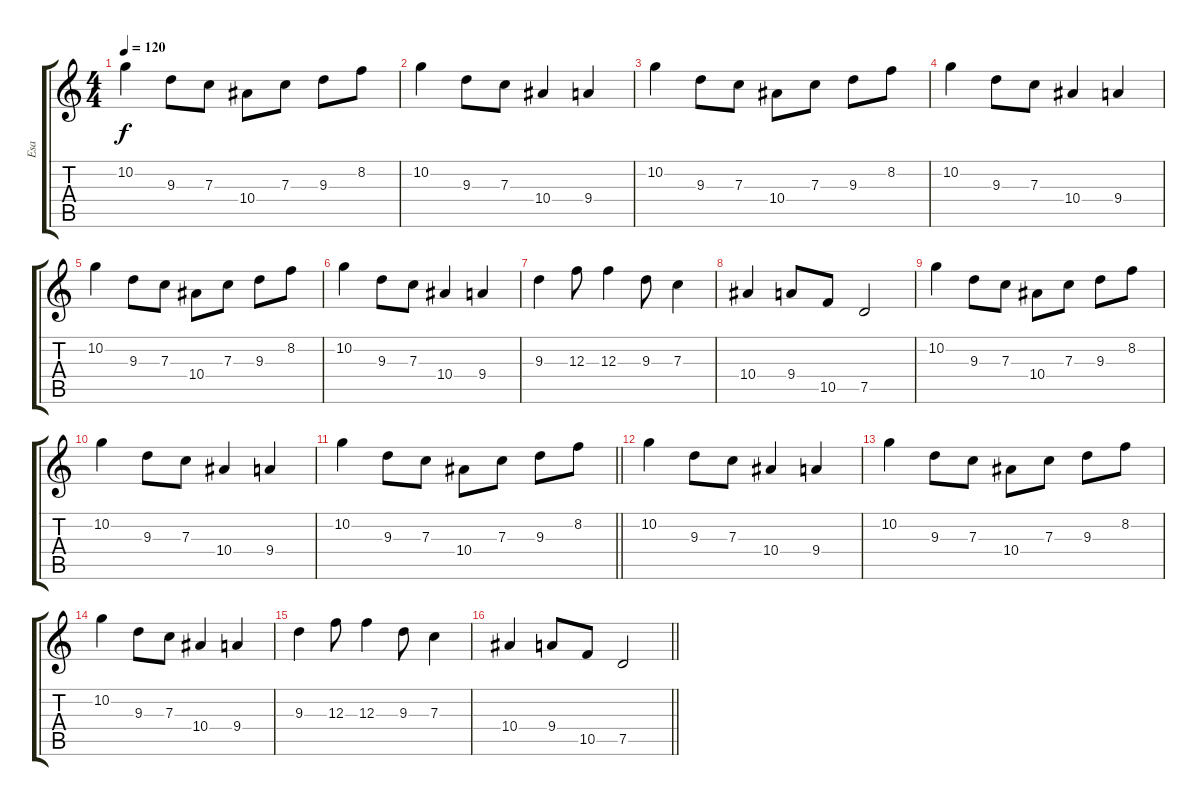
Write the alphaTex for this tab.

\track ("Esa" "Esa") {instrument distortionguitar}
\staff {score tabs}
\tuning (D4 A3 F3 C3 G2 D2) {hide}
\ts (4 4)
\tempo 120
\clef g2
\ks c
10.2.4{dy f} 9.3.8 7.3.8 10.4.8 7.3.8 9.3.8 8.2.8 |
10.2.4 9.3.8 7.3.8 10.4.4 9.4.4 |
10.2.4 9.3.8 7.3.8 10.4.8 7.3.8 9.3.8 8.2.8 |
10.2.4 9.3.8 7.3.8 10.4.4 9.4.4 |
10.2.4 9.3.8 7.3.8 10.4.8 7.3.8 9.3.8 8.2.8 |
10.2.4 9.3.8 7.3.8 10.4.4 9.4.4 |
9.3.4 12.3.8 12.3.4 9.3.8 7.3.4 |
10.4.4 9.4.8 10.5.8 7.5.2 |
10.2.4 9.3.8 7.3.8 10.4.8 7.3.8 9.3.8 8.2.8 |
10.2.4 9.3.8 7.3.8 10.4.4 9.4.4 |
\barLineRight lightlight
10.2.4 9.3.8 7.3.8 10.4.8 7.3.8 9.3.8 8.2.8 |
10.2.4 9.3.8 7.3.8 10.4.4 9.4.4 |
10.2.4 9.3.8 7.3.8 10.4.8 7.3.8 9.3.8 8.2.8 |
10.2.4 9.3.8 7.3.8 10.4.4 9.4.4 |
9.3.4 12.3.8 12.3.4 9.3.8 7.3.4 |
\barLineRight lightlight
10.4.4 9.4.8 10.5.8 7.5.2
